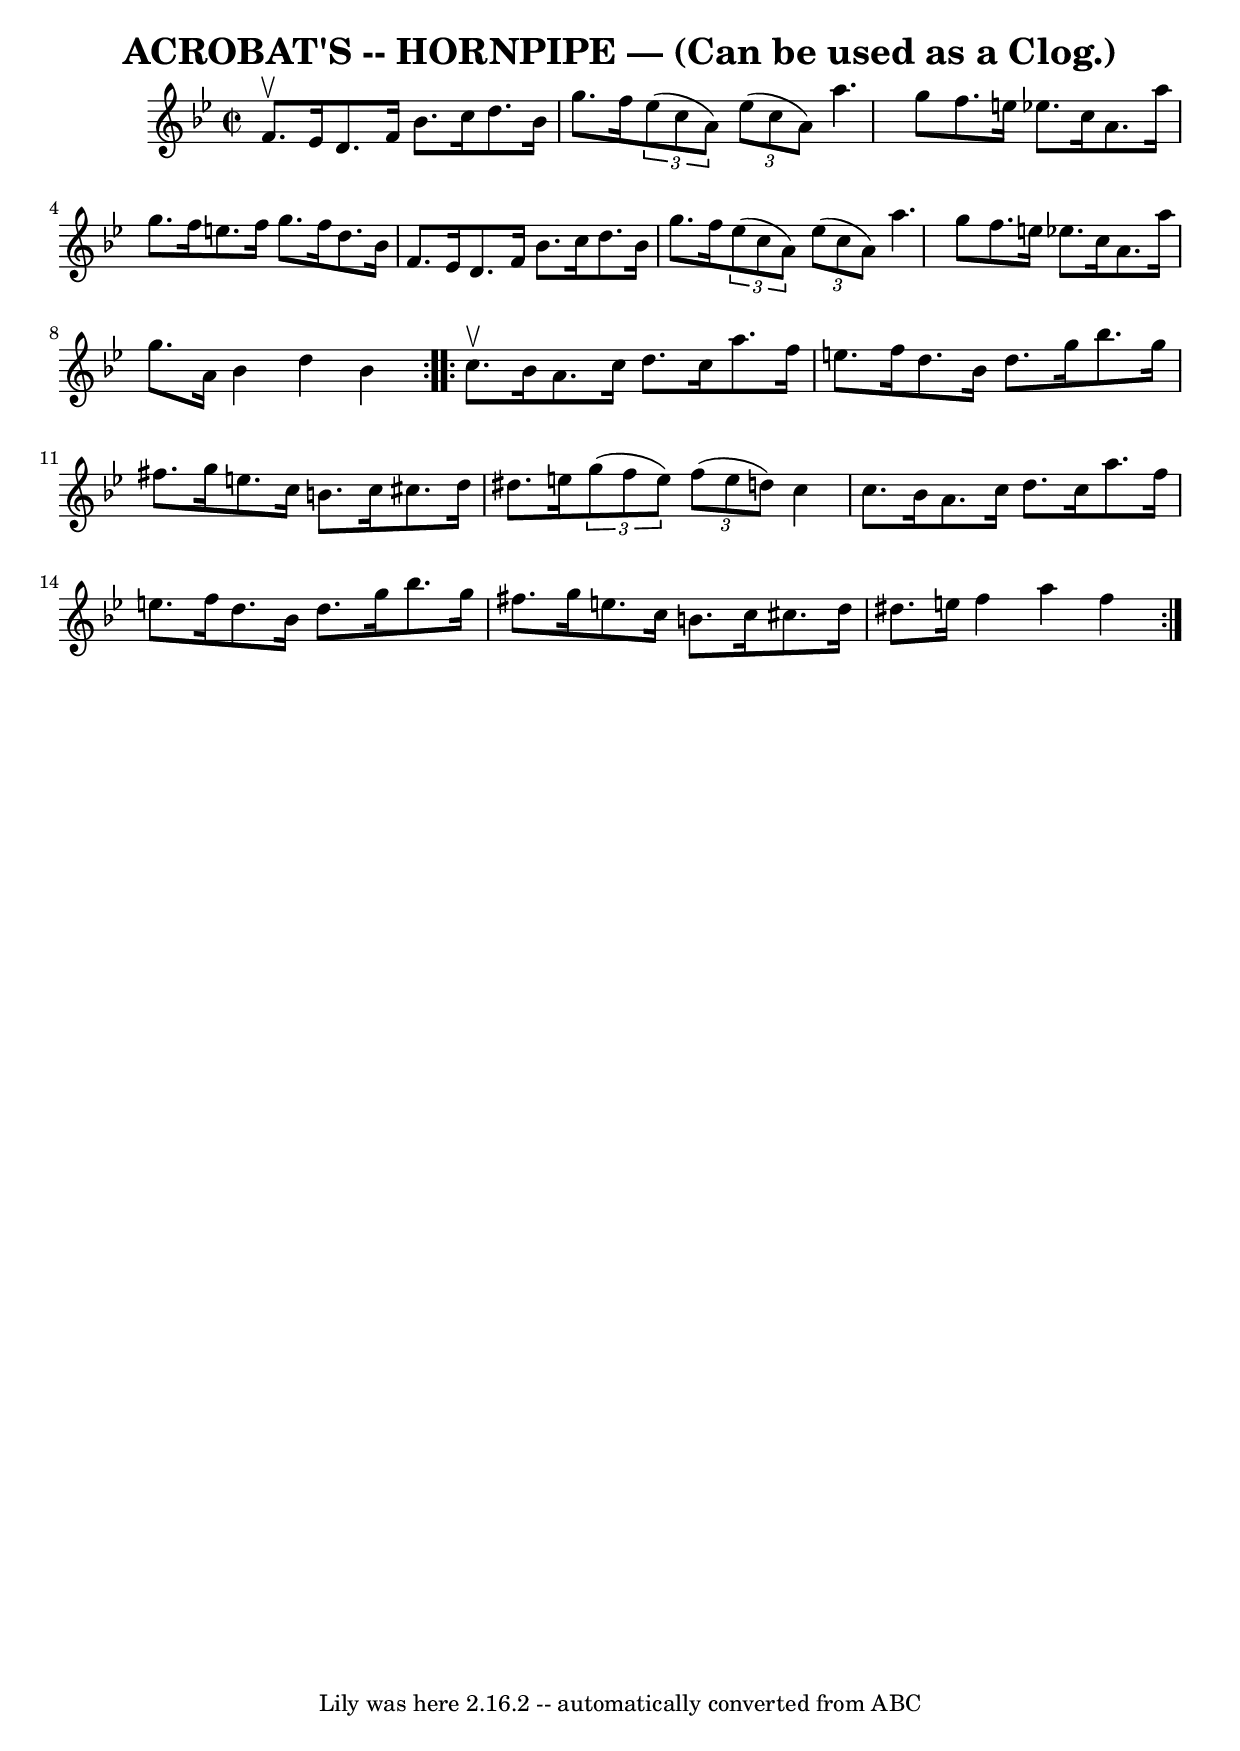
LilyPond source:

\version "2.16.2"
\include "Mammoth.ily"
\header {
  %% book = "Ryan's Mammoth Collection of Fiddle Tunes"
  crossRefNumber = "1"
  footnotes = ""
  origin = "As performed by G.L.TRACT."
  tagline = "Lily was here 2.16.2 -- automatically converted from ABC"
  title = "ACROBAT'S -- HORNPIPE — (Can be used as a Clog.)"

}
voicedefault =  {



  \repeat volta 2 {

    \override Staff.TimeSignature #'style = #'C
    \time 2/2 
    \key bes \major f'8.^\upbow ees'16        |
    d'8.    
    f'16 bes'8. c''16 d''8. bes'16 g''8. f''16    |
    
    \times 2/3 { ees''8 (c''8 a'8) 
	       }   \times 2/3 { ees''8 (c''8    
				a'8) 
			      } a''4. g''8    |
    f''8. e''16 ees''!8. c''16    
    a'8. a''16 g''8. f''16    |
    e''8. f''16 g''8. f''16  
    d''8. bes'16 f'8. ees'16    | |
    d'8. f'16    
    bes'8. c''16 d''8. bes'16 g''8. f''16    |
    \times 2/3 { 
      ees''8 (c''8 a'8) 
    }   \times 2/3 { ees''8 (c''8 a'8) 
		   }   
    a''4. g''8    |
    f''8. e''16 ees''!8. c''16 a'8.    
    a''16 g''8. a'16    |
    bes'4 d''4 bes'4    
  }     

  \repeat volta 2 {
    c''8.^\upbow bes'16        |
    a'8. c''16    
    d''8. c''16 a''8. f''16 e''8. f''16    |
    d''8.    
    bes'16 d''8. g''16 bes''8. g''16 fis''8. g''16    |
    
    e''8. c''16 b'8. c''16 cis''8. d''16 dis''8. e''!16     |
    \times 2/3 { g''8 (f''8 e''8) 
	       }   \times 2/3 { f''8 (
				e''8 d''8) 
			      } c''4 c''8. bes'16    | |
    a'8.    
    c''16 d''8. c''16 a''8. f''16 e''8. f''16    |
    d''8. 
    bes'16 d''8. g''16 bes''8. g''16 fis''8. g''16    |
    
    e''8. c''16 b'8. c''16 cis''8. d''16 dis''8. e''!16     |
    f''4 a''4 f''4    
  }   

}

\score{
  <<

    \context Staff="default"
    {
      \voicedefault 
      
    }

  >>
  \layout {
    
  }
  \midi {
  }

}
